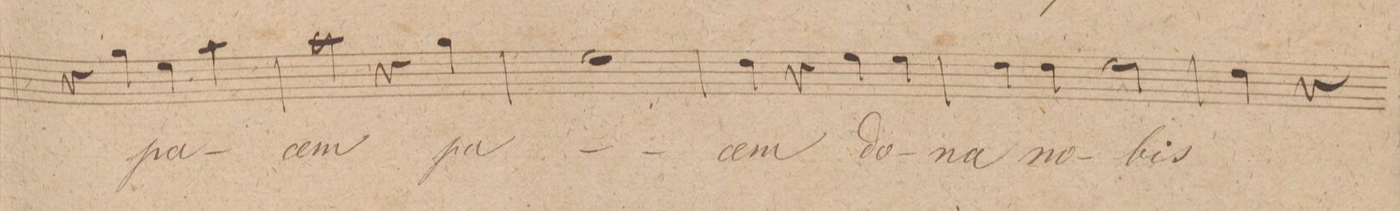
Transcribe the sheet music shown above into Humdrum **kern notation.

**kern	**text	**dynam
*I"Alto	*	*
*clefC3	*	*
*k[f#c#g#]	*	*
*met(c|)	*	*
*M2/2	*	*
4r	.	.
4a\	pa-	.
4f#\	.	.
4b\	.	.
=18	=18	=18
2b\	-cem	.
4r	.	.
4a\	pa-	.
=19	=19	=19
1f#	.	.
=20	=20	=20
4e\	-cem	.
4r	.	.
4f#\	do-	.
4f#\	.	.
=21	=21	=21
4e\	na	.
4e\	no-	.
2f#\	-bis	.
=22	=22	=22
4e\	.	.
4r	.	.
*-	*-	*-
